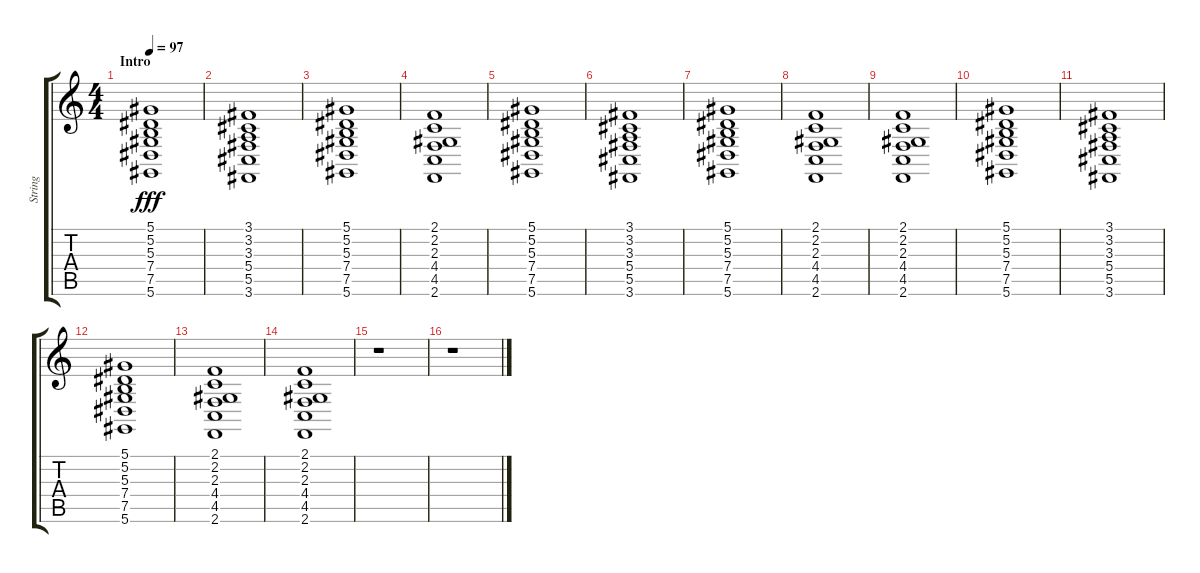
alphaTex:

\track ("String" "String") {instrument stringensemble2}
\staff {score tabs}
\tuning (Eb4 Bb3 Gb3 Db3 Ab2 Eb2) {hide}
\ts (4 4)
\section ("" "Intro")
\tempo 97
\clef g2
\ks c
(5.1 5.2 5.3 7.4 7.5 5.6).1{dy fff instrument stringensemble2} |
(3.1 3.2 3.3 5.4 5.5 3.6).1 |
(5.1 5.2 5.3 7.4 7.5 5.6).1 |
(2.1 2.2 2.3 4.4 4.5 2.6).1 |
(5.1 5.2 5.3 7.4 7.5 5.6).1 |
(3.1 3.2 3.3 5.4 5.5 3.6).1 |
(5.1 5.2 5.3 7.4 7.5 5.6).1 |
(2.1 2.2 2.3 4.4 4.5 2.6).1 |
(2.1 2.2 2.3 4.4 4.5 2.6).1 |
(5.1 5.2 5.3 7.4 7.5 5.6).1 |
(3.1 3.2 3.3 5.4 5.5 3.6).1 |
(5.1 5.2 5.3 7.4 7.5 5.6).1 |
(2.1 2.2 2.3 4.4 4.5 2.6).1 |
(2.1 2.2 2.3 4.4 4.5 2.6).1 |
r.1 |
r.1
